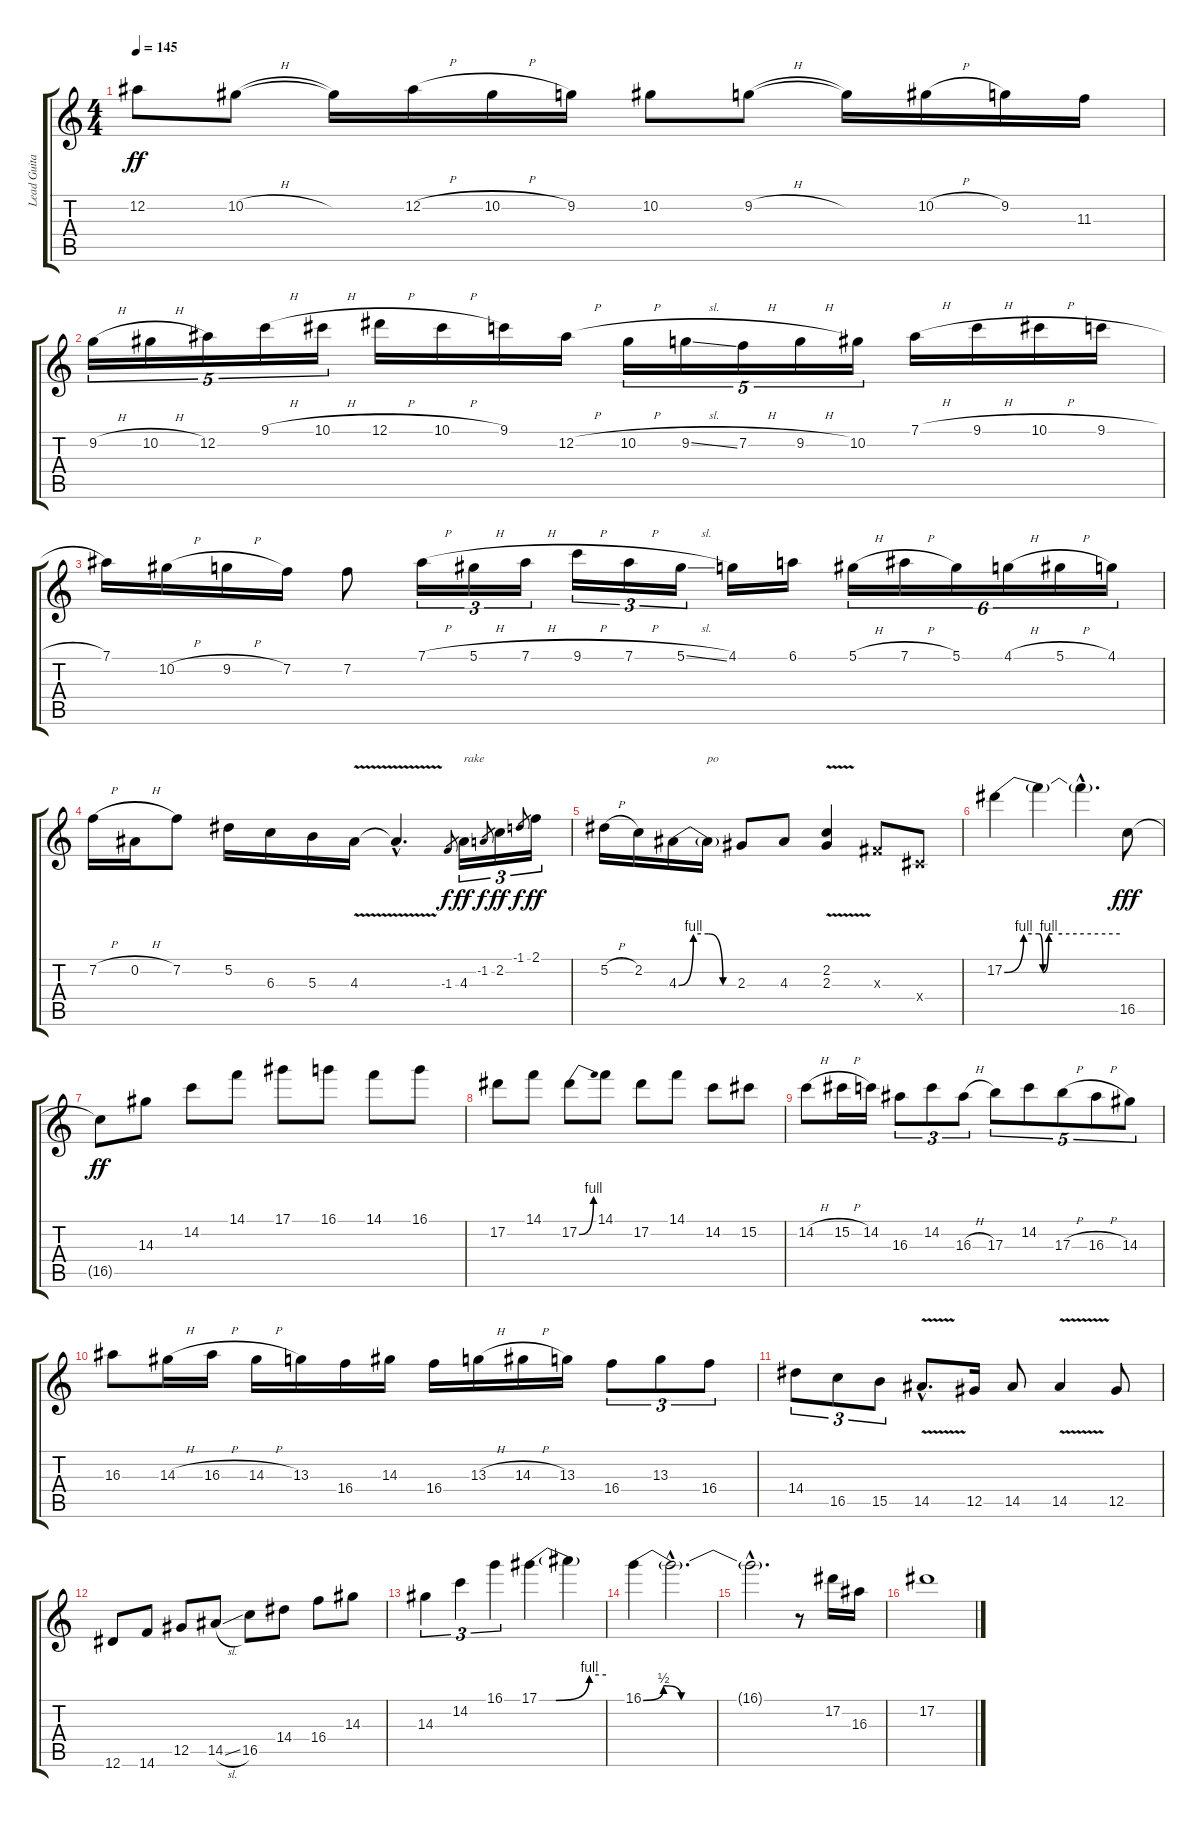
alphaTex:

\track ("Lead Guitar (Slash)" "Lead Guita") {instrument overdrivenguitar}
\staff {score tabs}
\tuning (Eb4 Bb3 Gb3 Db3 Ab2 Eb2) {hide}
\ts (4 4)
\tempo 145
\clef g2
\ks c
12.2.8{dy ff} 10.2{h}.8 10.2{t}.16 12.2{h}.16 10.2{h}.16 9.2.16 10.2.8 9.2{h}.8 9.2{t}.16 10.2{h}.16 9.2.16 11.3.16 |
9.2{h}.16{tu (5 4)} 10.2{h}.16{tu (5 4)} 12.2.16{tu (5 4)} 9.1{h}.16{tu (5 4)} 10.1{h}.16{tu (5 4)} 12.1{h}.16 10.1{h}.16 9.1.16 12.2{h}.16 10.2{h}.16{tu (5 4)} 9.2{sl}.16{tu (5 4)} 7.2{h}.16{tu (5 4)} 9.2{h}.16{tu (5 4)} 10.2.16{tu (5 4)} 7.1{h}.16 9.1{h}.16 10.1{h}.16 9.1{h}.16 |
7.1.16 10.2{h}.16 9.2{h}.16 7.2.16 7.2.8 7.1{h}.16{tu (3 2)} 5.1{h}.16{tu (3 2)} 7.1{h}.16{tu (3 2)} 9.1{h}.16{tu (3 2)} 7.1{h}.16{tu (3 2)} 5.1{sl}.16{tu (3 2)} 4.1.16 6.1.16 5.1{h}.16{tu (6 4)} 7.1{h}.16{tu (6 4)} 5.1.16{tu (6 4)} 4.1{h}.16{tu (6 4)} 5.1{h}.16{tu (6 4)} 4.1.16{tu (6 4)} |
7.2{h}.16 0.2{h}.16 7.2.8 5.2.16 6.3.16 5.3.16 4.3{v}.16 4.3{hac t}.4{d} -1.3.8{gr dy f} 4.3.16{tu (3 2) txt "rake" dy ff} -1.2.8{gr dy f} 2.2.16{tu (3 2) dy ff} -1.1.8{gr dy f} 2.1.16{tu (3 2) dy ff} |
5.2{h}.16 2.2.16 4.3{be (custom 0 0 15 4 30 4 45 0 60 0)}.16 4.3{t}.16{txt "po"} 2.3.8 4.3.8 (2.2{v} 2.3{v}).4 0.3{x}.8 0.4{x}.8 |
17.2{be (custom 0 0 10 4 18 4 20 0 23 4 25 4 30 4 60 4)}.4 17.2{t}.4 17.2{hac t}.4{d} 16.5.8{dy fff} |
16.5{t}.8{dy ff} 14.3.8 14.2.8 14.1.8 17.1.8 16.1.8 14.1.8 16.1.8 |
17.2.8 14.1.8 17.2{be (bend 0 0 60 4)}.8 14.1.8 17.2.8 14.1.8 14.2.8 15.2.8 |
14.2{h}.8 15.2{h}.16 14.2.16 16.3.8{tu (3 2)} 14.2.8{tu (3 2)} 16.3{h}.8{tu (3 2)} 17.3.8{tu (5 4)} 14.2.8{tu (5 4)} 17.3{h}.8{tu (5 4)} 16.3{h}.8{tu (5 4)} 14.3.8{tu (5 4)} |
16.3.8 14.3{h}.16 16.3{h}.16 14.3{h}.16 13.3.16 16.4.16 14.3.16 16.4.16 13.3{h}.16 14.3{h}.16 13.3.16 16.4.8{tu (3 2)} 13.3.8{tu (3 2)} 16.4.8{tu (3 2)} |
14.4.8{tu (3 2)} 16.5.8{tu (3 2)} 15.5.8{tu (3 2)} 14.5{v hac}.8{d} 12.5.16 14.5.8 14.5{v}.4 12.5.8 |
12.6.8 14.6.8 12.5.8 14.5{sl}.8 16.5.8 14.4.8 16.4.8 14.3.8 |
14.3.4{tu (3 2)} 14.2.4{tu (3 2)} 16.1.4{tu (3 2)} 17.1{be (custom 0 0 15 0 45 4 60 4)}.4 17.1{t}.4 |
16.1{be (custom 0 0 8 2 15 0 30 0 45 0 60 0)}.4 16.1{hac t}.2{d} |
16.1{hac t}.2{d} r.8 17.2.16 16.3.16 |
17.2.1
